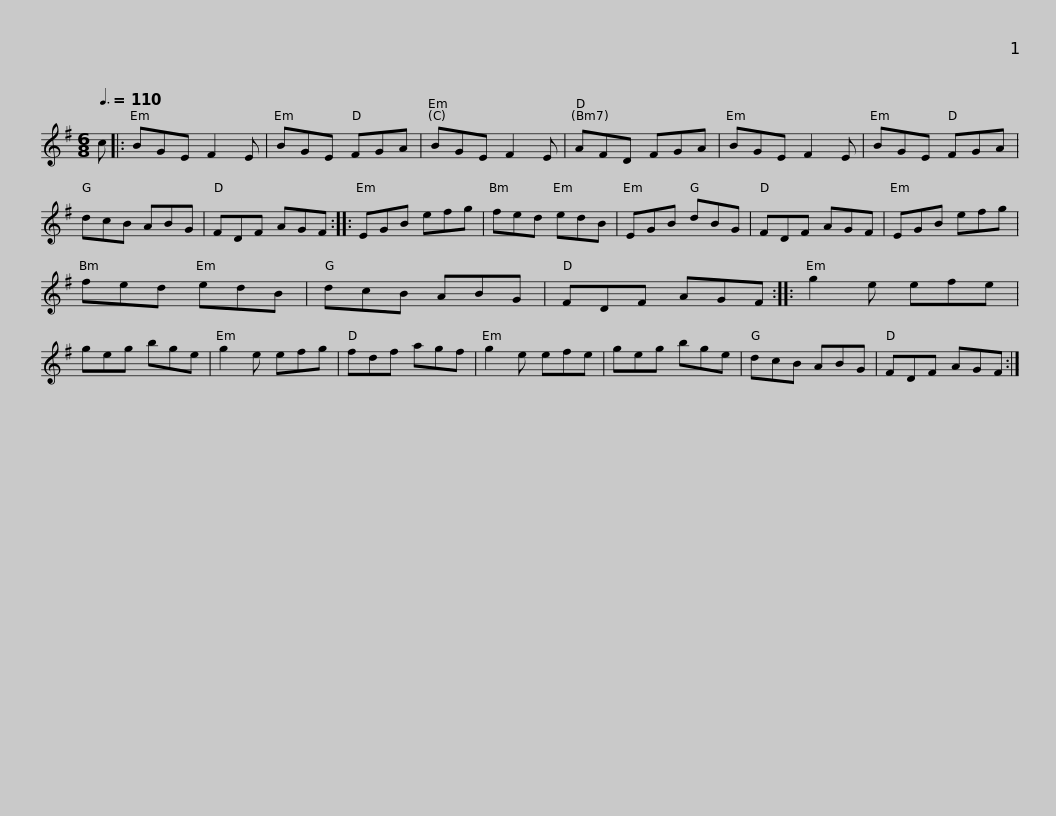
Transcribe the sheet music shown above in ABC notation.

X:1
L:1/8
Q:3/8=110
M:6/8
I:linebreak $
K:Emin
V:1 treble
V:1
 c |: BGE F2 E | BGE FGA | BGE F2 E | AFD FGA | %5
 BGE F2 E | BGE FGA | dcB ABG |$ FDF AGF :: EGB efg | %10
 fed edB | EGB dBG | FDF AGF | EGB efg | fed edB |$ %15
 dcB ABG | FDF AGF :: g2 e efe | geg bge | g2 e efg | %20
 fdf agf | g2 e efe |$ geg bge | dcB ABG | FDF AGF :| %25
